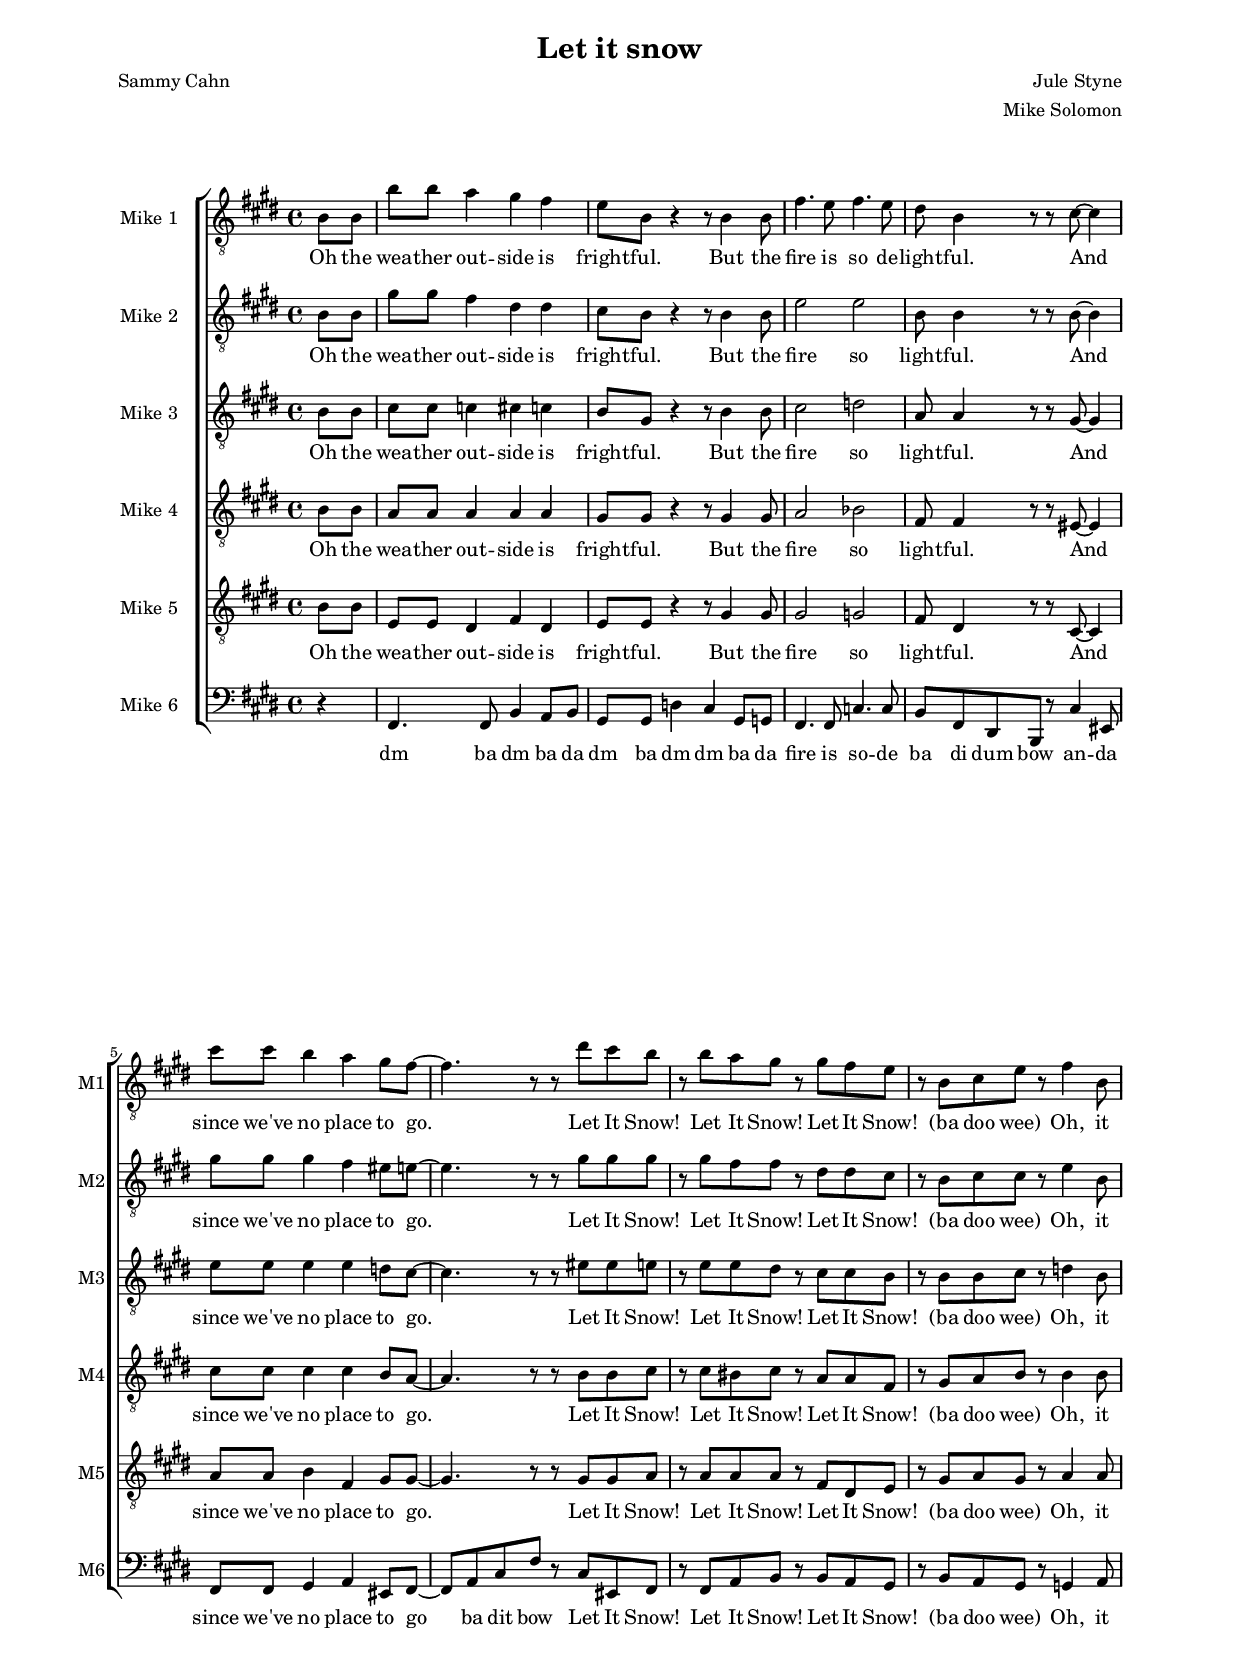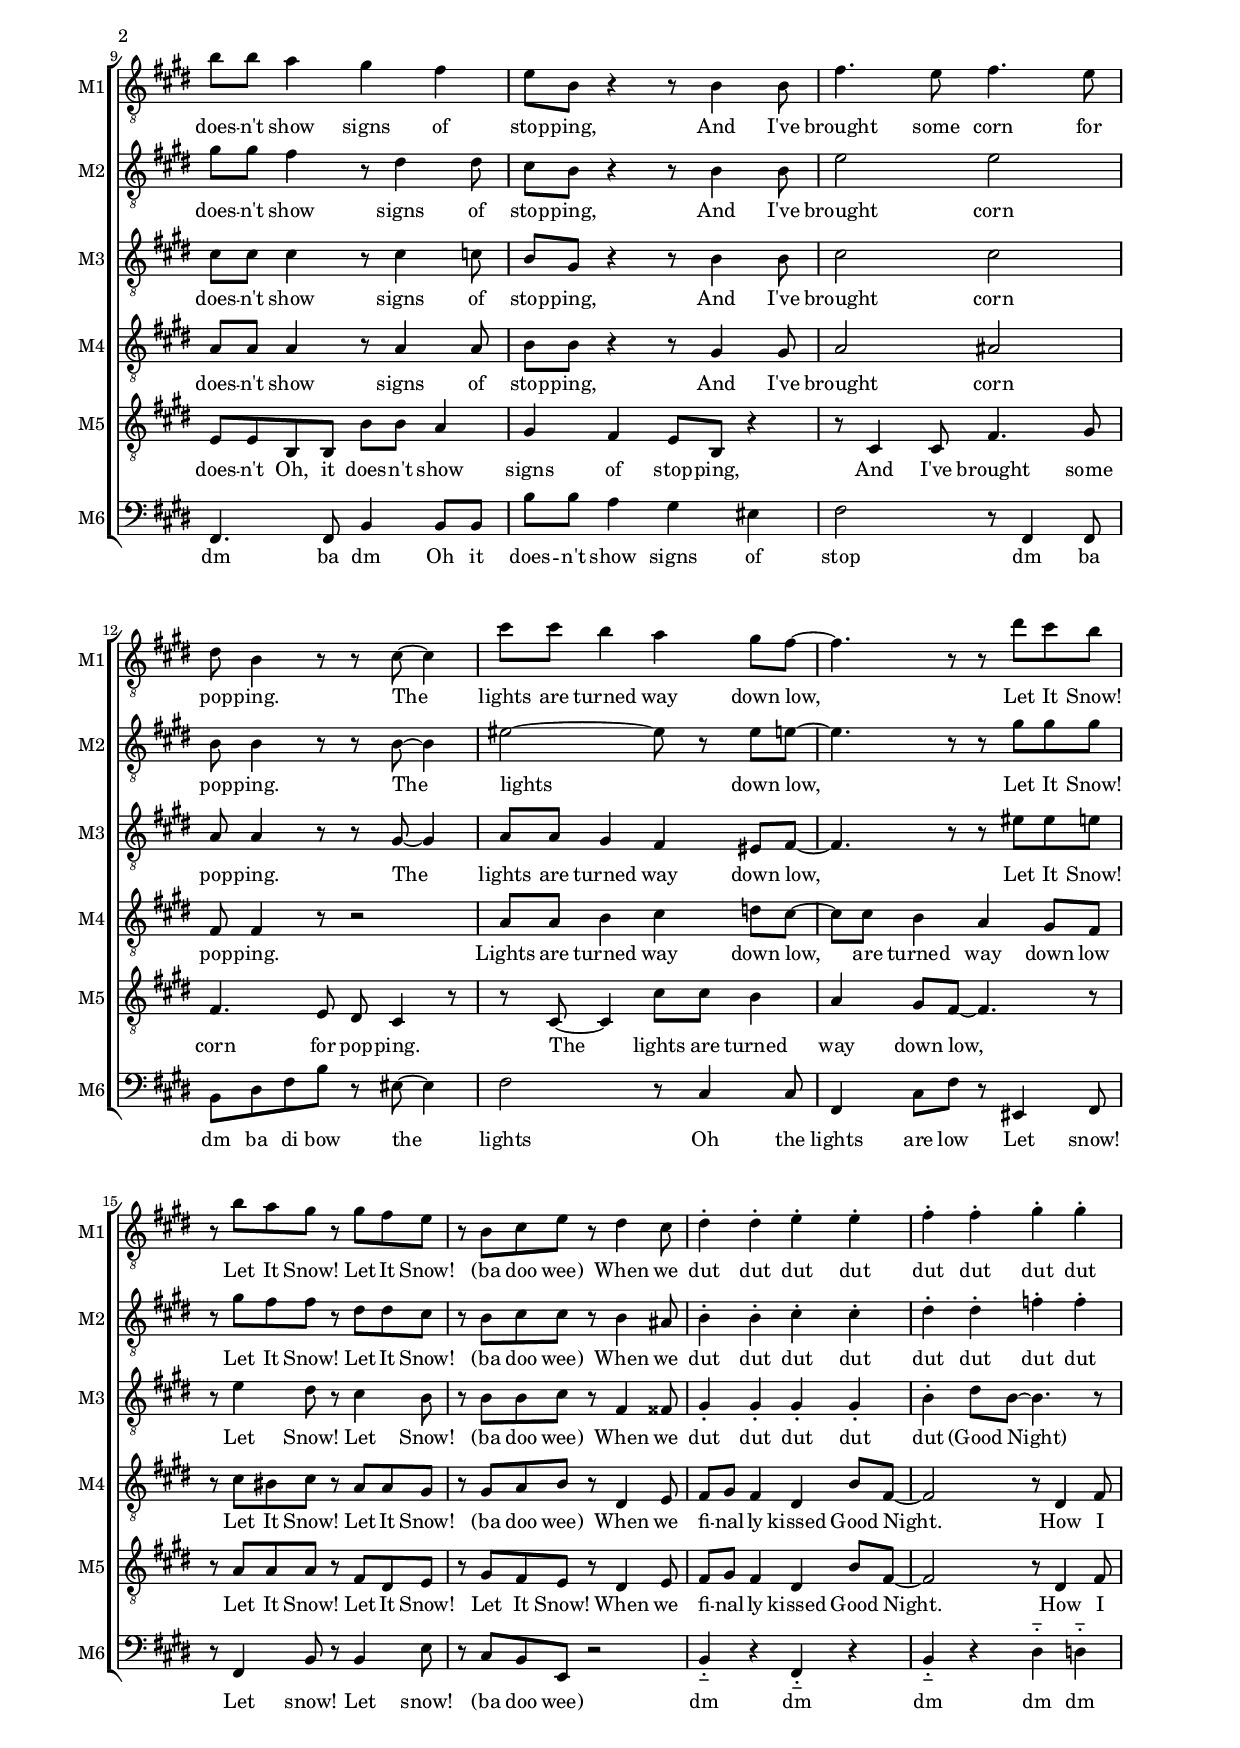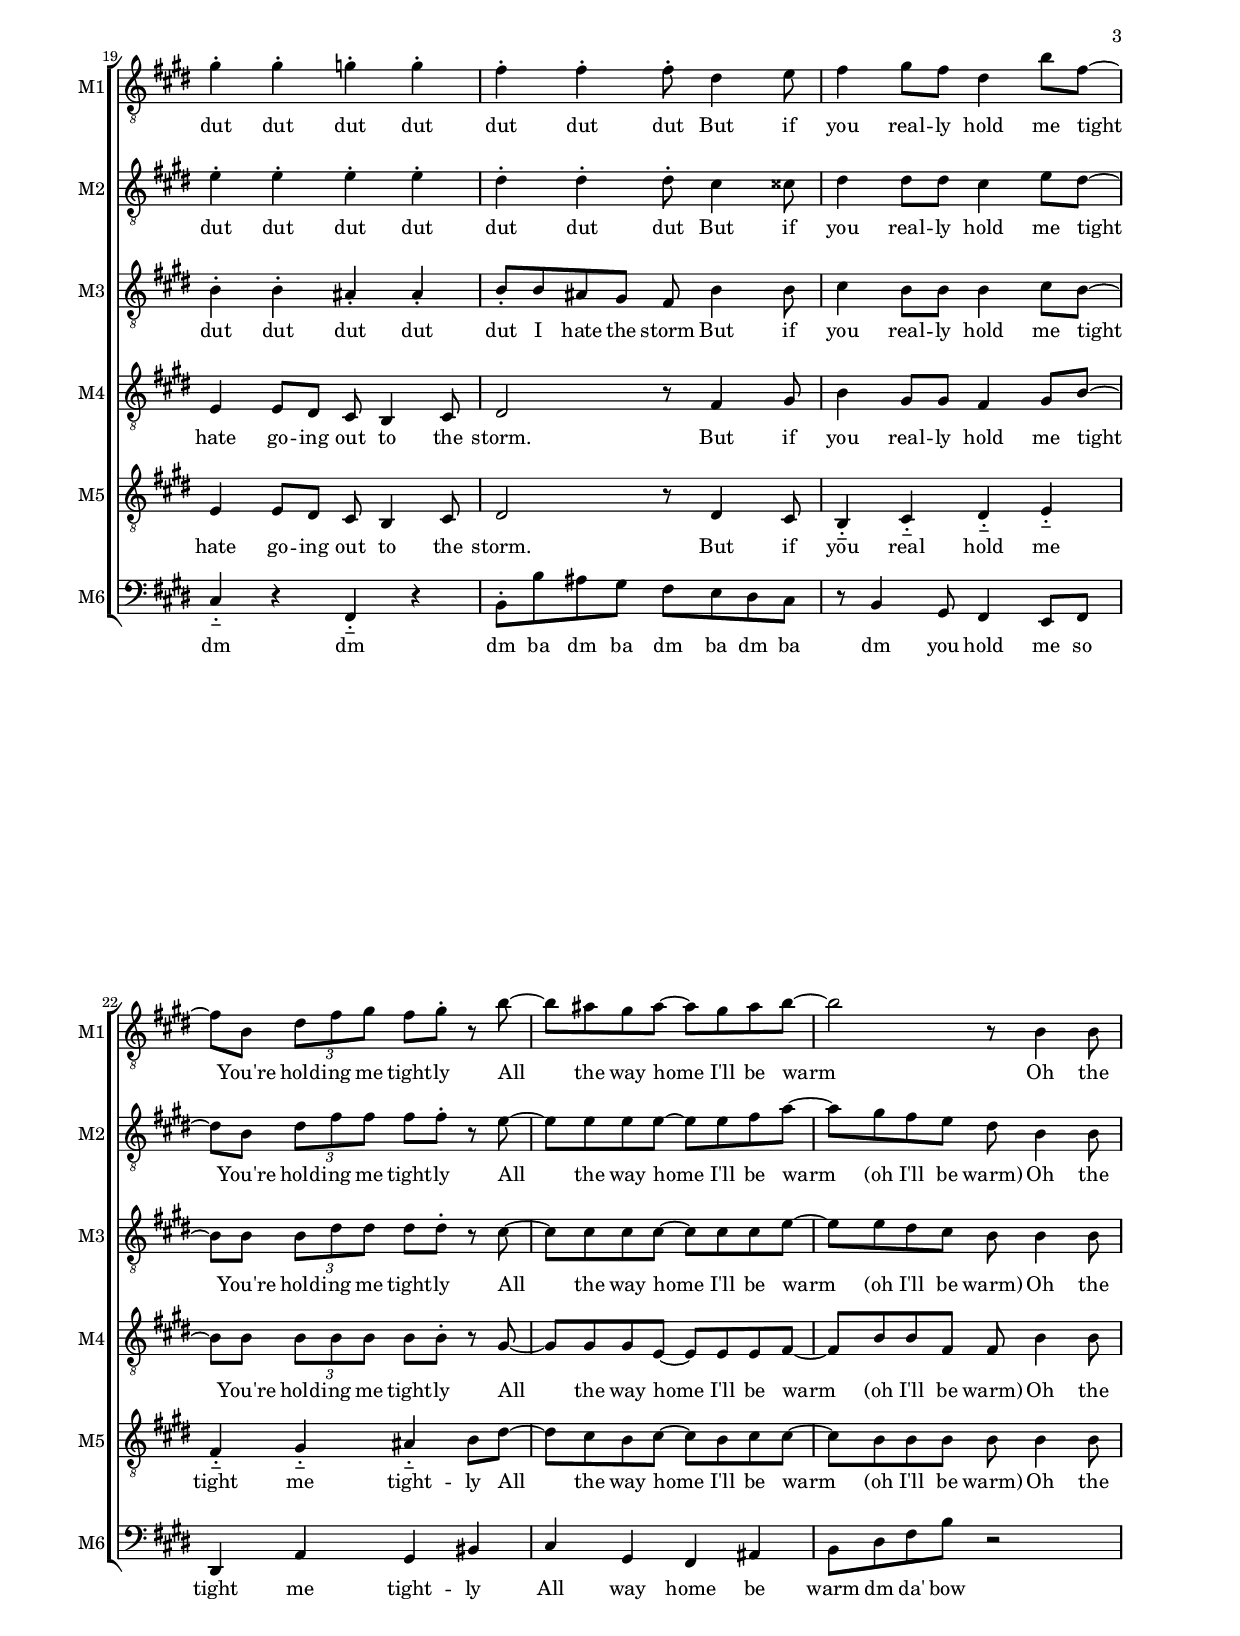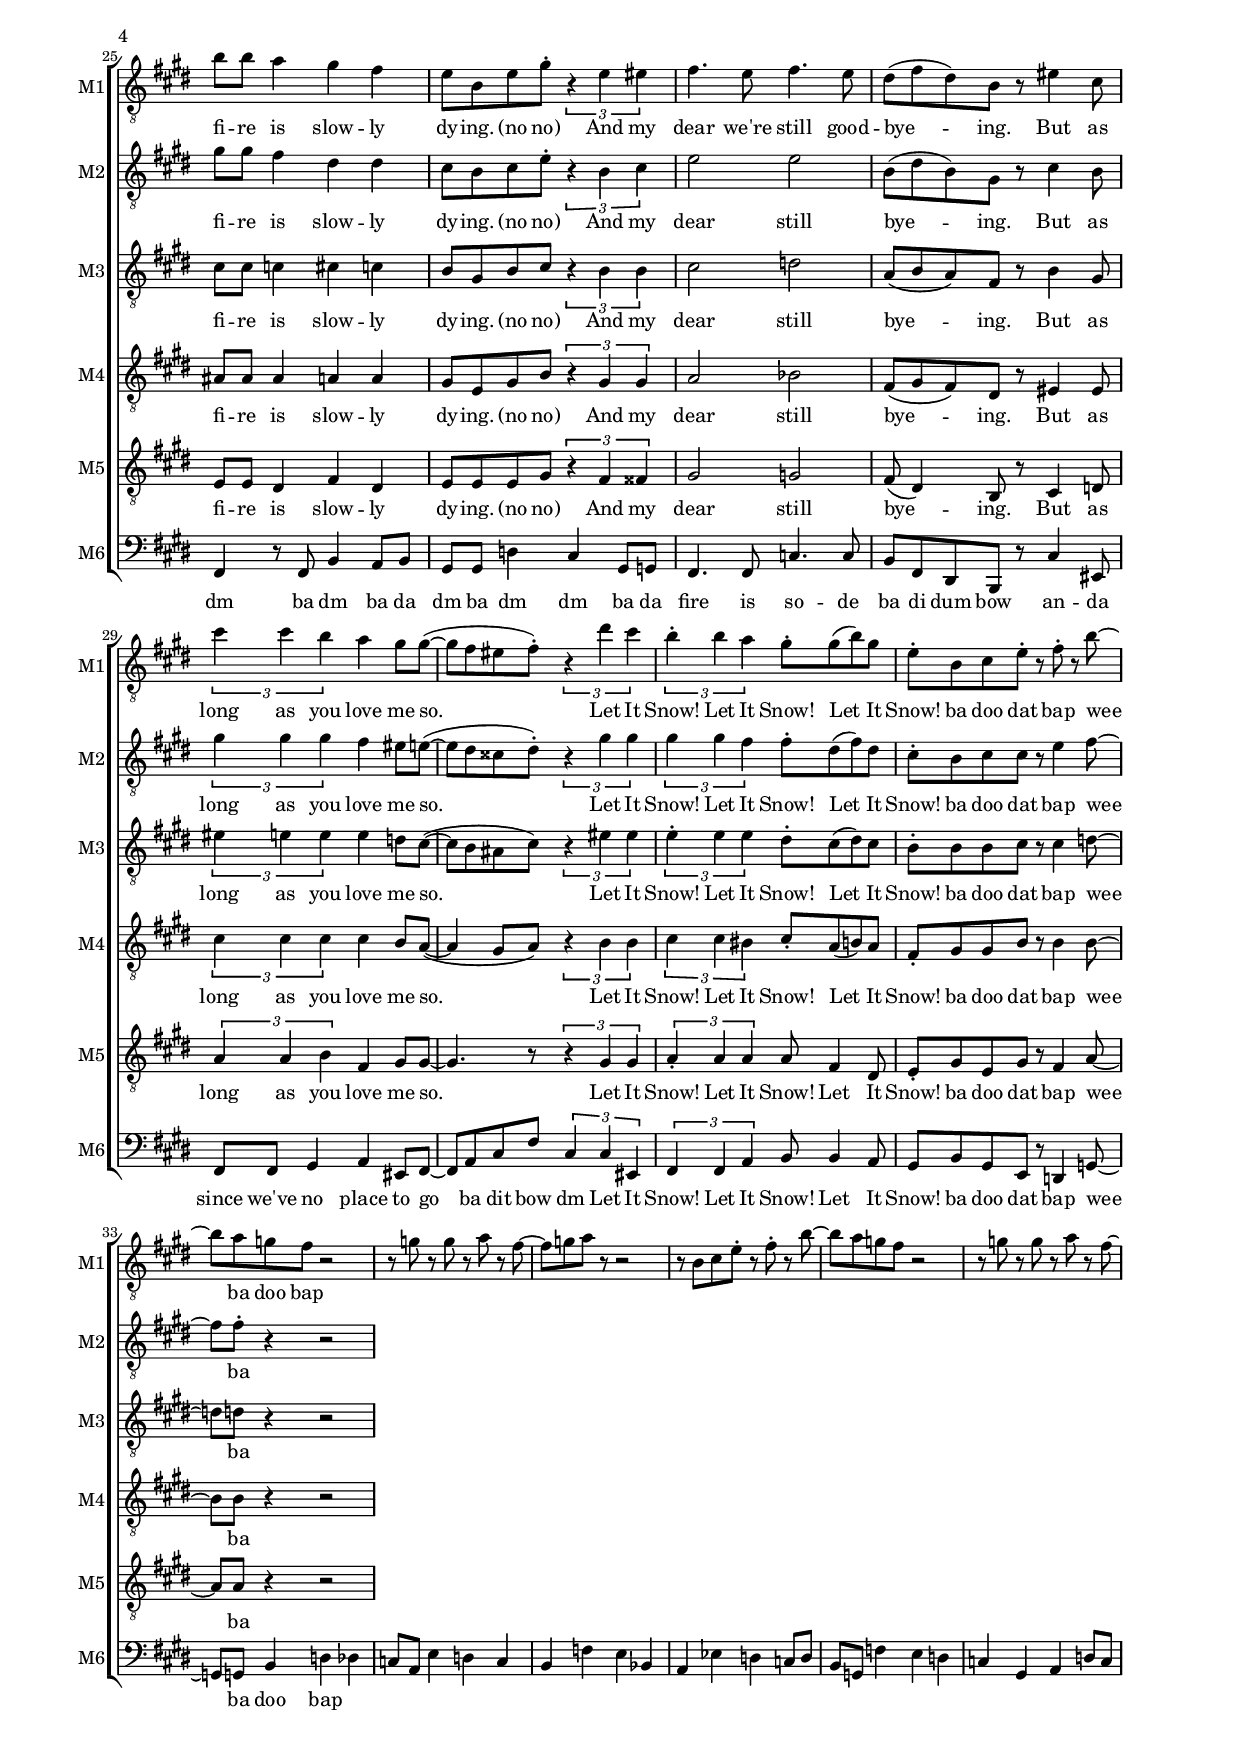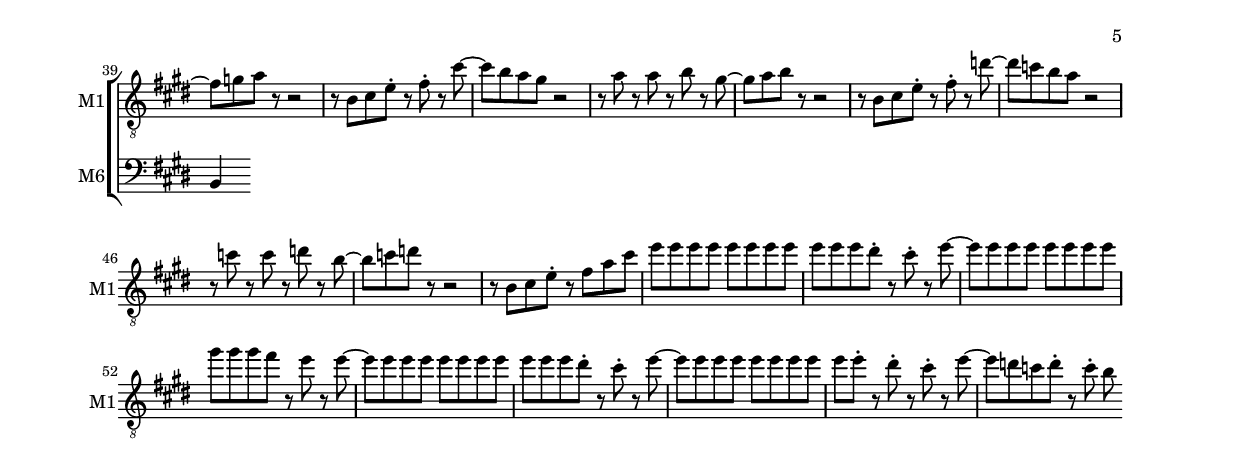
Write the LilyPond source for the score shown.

\version "2.19.83"

one = \relative c' {
    \key e \major
    \partial 4
    \clef "treble_8"
    b8\f b |
    b'8 b a4 gis fis |
    e8 b r4 r8 b4 b8 |
    fis'4. e8 fis4. e8 |
    dis8 b4 r8 r cis ~ cis4 |
    cis'8 cis b4 a gis8 fis ~ |
    fis4. r8 r8 dis' cis b |
    r b a gis r gis fis e |
    r b cis e r fis4 b,8 |
    b'8 b a4 gis fis |
    e8 b r4 r8 b4 b8 |
    fis'4. e8 fis4. e8 |
    dis8 b4 r8 r cis ~ cis4 |
    cis'8 cis b4 a gis8 fis ~ |
    fis4. r8 r8 dis' cis b |
    r b a gis r gis fis e |
    r b cis e r dis4 cis8 |
    dis4-. dis-. e-. e-. |
    fis-. fis-. gis-. gis-. |
    gis-. gis-. g-. g-. |
    fis-. fis-. fis8-. dis4 e8 |
    fis4 gis8 fis dis4 b'8 fis ~ |
    fis b, \times 2/3 { dis fis gis } fis gis-. r b ~ |
    b ais gis ais ~ ais gis ais b ~ |
    b2 r8 b,4 b8 |
    b'8 b a4 gis fis |
    e8 b e gis-. \times 2/3 { r4 e eis } |
    fis4. e8 fis4. e8 |
    dis8 ( fis dis ) b r8 eis4 cis8 |
    \times 2/3 { cis'4 cis b4 } a4 gis8 gis ~ ( |
    gis fis eis fis-. ) \times 2/3 { r4 dis' cis } |
    \times 2/3 { b-. b a } gis8-. gis ( b ) gis |
    e-. b cis e-. r fis-. r b ~ |
    b a g fis r2 |
    r8 g r g r a r fis ~ |
    fis g a r r2 |
    r8 b, cis e-. r fis-. r b ~ |
    b a g fis r2 |
    r8 g r g r a r fis ~ |
    fis g a r r2 |
    r8 b, cis e-. r fis-. r cis' ~ |
    cis b a gis r2 |
    r8 a r a r b r gis ~ |
    gis a b r r2 |
    r8 b, cis e-. r fis-. r d' ~ |
    d c b a r2 |
    r8 c r c r d r b ~ |
    b c d r r2 |
    r8 b, cis e-. r fis a cis |
    e e e e e e e e |
    e e e dis-. r cis-. r e ~ |
    e e e e e e e e |
    gis gis gis fis r e r e ~ |
    e e e e e e e e |
    e e e dis-. r cis-. r e ~ |
    e e e e e e e e |
    e e-. r dis-. r cis-. r e ~ |
    e d c d-. r c-. b
}

oneL = \lyricmode {
    Oh the wea -- ther out -- side is fright -- ful.
    But the fire is so de -- light -- ful.
    And since we've no place to go.
    Let It Snow! Let It Snow! Let It Snow!
    (ba doo wee)
    Oh, it does -- n't show signs of stop -- ping,
    And I've brought some corn for pop -- ping.
    The lights are turned way down low,
    Let It Snow! Let It Snow! Let It Snow!
    (ba doo wee)
    When we
    dut dut dut dut dut dut dut dut dut dut dut dut dut dut dut
    But if you real -- ly hold me tight
    You're hold -- ing me tight -- ly
    All the way home I'll be warm
    Oh the fi -- re is slow -- ly dy -- ing. (no no)
    And my dear we're still good -- bye -- ing.
    But as long as you love me so.
    Let It Snow! Let It Snow! Let It Snow!
    ba doo dat bap wee ba doo bap  
}

two = \relative c' {
    \key e \major
    \partial 4
    \clef "treble_8"
    b8\ppp b |
    gis'8\f gis fis4 dis dis |
    cis8 b8 r4 r8 b4 b8 |
    e2 e |
    b8 b4 r8 r b8 ~ b4 |
    gis'8 gis gis4 fis eis8 e ~ |
    e4. r8 r8 gis gis gis |
    r gis fis fis r dis dis cis |
    r b cis cis r e4 b8\pp |
    gis'8\f gis fis4 r8 dis4 dis8 |
    cis8 b8 r4 r8 b4 b8 |
    e2 e |
    b8 b4 r8 r b8 ~ b4 |
    eis2 ~ eis8 r eis8 e ~ |
    e4. r8 r8 gis gis gis |
    r gis fis fis r dis dis cis |
    r b cis cis r b4 ais8 |
    b4-. b-. cis-. cis-. |
    dis-. dis-. f-. f-. |
    e-. e-. e-. e-. |
    dis-. dis-. dis8-. cis4 cisis8 |
    dis4 dis8 dis cis4 e8 dis ~ |
    dis b\ppp \times 2/3 { dis fis fis } fis fis-. r e\f ~ |
    e e e e ~ e e fis a ~ |
    a gis fis e dis b4\ppp b8 |
    gis'8\f gis fis4 dis dis |
    cis8 b cis e-. \times 2/3 { r4 b cis } |
    e2 e |
    b8 ( dis b ) gis r8 cis4 b8 |
    \times 2/3 { gis'4 gis gis } fis eis8 e ~ ( |
    e dis cisis dis-. ) \times 2/3 { r4 gis gis } |
    \times 2/3 { gis gis fis } fis8-. dis ( fis ) dis |
    cis-. b cis cis r e4 fis8 ~ |
    fis fis8-. r4 r2 |
}

twoL = \lyricmode {
    Oh the wea -- ther out -- side is fright -- ful.
    But the fire so light -- ful.
    And since we've no place to go.
    Let It Snow! Let It Snow! Let It Snow!
    (ba doo wee)
    Oh, it does -- n't show signs of stop -- ping,
    And I've brought corn pop -- ping.
    The lights down low,
    Let It Snow! Let It Snow! Let It Snow!
    (ba doo wee)
    When we
    dut dut dut dut dut dut dut dut dut dut dut dut dut dut dut
    But if you real -- ly hold me tight
    You're hold -- ing me tight -- ly
    All the way home I'll be warm (oh I'll be warm)
    Oh the fi -- re is slow -- ly dy -- ing. (no no)
    And my dear still bye -- ing.
    But as long as you love me so.
    Let It Snow! Let It Snow! Let It Snow!
    ba doo dat bap wee ba doo bap  
}

three = \relative c' {
    \key e \major
    \partial 4
    \clef "treble_8"
    b8\ppp b |
    cis8\f cis c4 cis c |
    b8 gis r4 r8 b4 b8 |
    cis2 d |
    a8 a4 r8 r gis8 ~ gis4 |
    e'8 e e4 e d8 cis ~ |
    cis4. r8 r eis eis e |
    r e e dis r cis cis b |
    r b b cis r d4 b8\pp |
    cis8\f cis cis4 r8 cis4 c8 |
    b8 gis r4 r8 b4 b8 |
    cis2 cis |
    a8 a4 r8 r gis8 ~ gis4 |
    a8 a gis4 fis eis8 fis ~ |
    fis4. r8 r8 eis' eis e |
    r e4 dis8 r cis4 b8 |
    r b b cis r fis,4 fisis8 |
    gis4-. gis-. gis-. gis-. |
    b-. dis8 b ~ b4. r8 |
    b4-. b-. ais-. ais-. |
    b8-. b ais gis fis b4 b8  |
    cis4 b8 b b4 cis8 b ~ |
    b b\ppp \times 2/3 { b dis\f dis } dis dis-. r cis ~ |
    cis cis cis cis ~ cis cis cis e ~ |
    e e dis cis b b4\ppp b8 |
    cis8\f cis c4 cis c |
    b8 gis b cis \times 2/3 { r4 b b } |
    cis2 d |
    a8 ( b a ) fis r8 b4 gis8 |
    \times 2/3 { eis'4 e e } e d8 cis ~ ( |
    cis b ais cis ) \times 2/3 { r4 eis eis } |
    \times 2/3 { e-. e e } dis8-. cis ( dis ) cis |
    b-. b b cis r cis4 d8 ~ |
    d8 d8 r4 r2 |
}

threeL = \lyricmode {
    Oh the wea -- ther out -- side is fright -- ful.
    But the fire so light -- ful.
    And since we've no place to go.
    Let It Snow! Let It Snow! Let It Snow!
    (ba doo wee)
    Oh, it does -- n't show signs of stop -- ping,
    And I've brought corn pop -- ping.
    The lights are turned way down low,
    Let It Snow! Let Snow! Let Snow!
    (ba doo wee)
    When we
    dut dut dut dut dut (Good Night) dut dut dut dut dut I hate the storm
    But if you real -- ly hold me tight
    You're hold -- ing me tight -- ly
    All the way home I'll be warm (oh I'll be warm)
    Oh the fi -- re is slow -- ly dy -- ing. (no no)
    And my dear still bye -- ing.
    But as long as you love me so.
    Let It Snow! Let It Snow! Let It Snow!
    ba doo dat bap wee ba doo bap  
}

four = \relative c' {
    \key e \major
    \partial 4
    \clef "treble_8"
    b8\ppp b |
    a8\f a a4 a a |
    gis8 gis r4 r8 gis4 gis8 |
    a2 bes |
    fis8 fis4 r8 r eis8 ~ eis4 |
    cis'8 cis cis4 cis b8 a ~ |
    a4. r8 r b b cis |
    r cis bis cis r a a fis |
    r gis a b r b4\ppp b8 |
    a8\f a a4 r8 a4 a8 |
    b8 b r4 r8 gis4 gis8 |
    a2 ais |
    fis8 fis4 r8 r2 |
    a8 a b4 cis d8 cis ~ |
    cis8 cis b4 a gis8 fis |
    r cis' bis cis r a a gis |
    r gis a b r dis,4 e8 |
    fis8 gis fis4 dis b'8 fis ~ |
    fis2 r8 dis4 fis8 |
    e4 e8 dis cis b4 cis8 |
    dis2 r8 fis4 gis8 |
    b4 gis8 gis fis4 gis8 b ~ |
    b b \times 2/3 { b b b } b b-. r gis ~ |
    gis gis gis e ~ e e e fis ~ |
    fis b b fis fis b4 b8 |
    ais8 ais ais4 a a |
    gis8 e gis b \times 2/3 { r4 gis gis } |
    a2 bes |
    fis8 ( gis fis ) dis r8 eis4 eis8 |
    \times 2/3 { cis'4 cis cis4 } cis b8 a ~ ( |
    a4 gis8 a ) \times 2/3 { r4 b b } |
    \times 2/3 { cis cis bis } cis8-. a ( b ) a |
    fis-. gis gis b r b4 b8 ~ |
    b8 b r4 r2 |
}

fourL = \lyricmode {
    Oh the wea -- ther out -- side is fright -- ful.
    But the fire so light -- ful.
    And since we've no place to go.
    Let It Snow! Let It Snow! Let It Snow!
    (ba doo wee)
    Oh, it does -- n't show signs of stop -- ping,
    And I've brought corn pop -- ping.
    Lights are turned way down low, are turned way down low
    Let It Snow! Let It Snow!
    (ba doo wee)
    When we
    fi -- nal -- ly kissed Good Night.
    How I hate go -- ing out to the storm.
    But if you real -- ly hold me tight
    You're hold -- ing me tight -- ly
    All the way home I'll be warm (oh I'll be warm)
    Oh the fi -- re is slow -- ly dy -- ing. (no no)
    And my dear still bye -- ing.
    But as long as you love me so.
    Let It Snow! Let It Snow! Let It Snow!
    ba doo dat bap wee ba doo bap  
}

five = \relative c' {
    \key e \major
    \partial 4
    \clef "treble_8"
    b8\ppp b |
    e,8\f e dis4 fis dis |
    e8 e r4 r8 gis4 gis8 |
    gis2 g |
    fis8 dis4 r8 r cis8 ~ cis4 |
    a'8 a b4 fis gis8 gis ~ |
    gis4. r8 r gis gis a |
    r a a a r fis dis e |
    r gis a gis r a4 a8\mf |
    e8 e b8 b b'8 b a4 |
    gis fis e8 b r4 |
    r8 cis4 cis8 fis4. gis8 |
    fis4. e8 dis8 cis4 r8 |
    r cis ~ cis4 cis'8 cis b4 |
    a gis8 fis ~ fis4. r8 |
    r a a a r fis dis e |
    r gis fis e r dis4 e8 |
    fis8 gis fis4 dis b'8 fis ~ |
    fis2 r8 dis4 fis8 |
    e4 e8 dis cis b4 cis8 |
    dis2 r8 dis4 cis8 |
    b4-_ cis-_ dis-_ e-_ |
    fis-_ gis-_ ais-_ b8 dis ~ |
    dis cis b cis ~ cis b cis cis ~ |
    cis b b b b8 b4\ppp b8 |
    e,8\f e dis4 fis dis |
    e8 e e gis \times 2/3 { r4 fis fisis } |
    gis2 g |
    fis8 ( dis4 ) b8 r cis4 d8 |
    \times 2/3 { a'4 a b } fis gis8 gis ~ |
    gis4. r8 \times 2/3 { r4 gis gis } |
    \times 2/3 { a-. a a } a8 fis4 dis8 |
    e-. gis e gis r fis4 a8 ~ |
    a8 a r4 r2 |
}

fiveL = \lyricmode {
    Oh the wea -- ther out -- side is fright -- ful.
    But the fire so light -- ful.
    And since we've no place to go.
    Let It Snow! Let It Snow! Let It Snow!
    (ba doo wee)
    Oh, it does -- n't Oh, it does -- n't show signs of stop -- ping,
    And I've brought some corn for pop -- ping.
    The lights are turned way down low,
    Let It Snow! Let It Snow! Let It Snow!
    When we
    fi -- nal -- ly kissed Good Night.
    How I hate go -- ing out to the storm.
    But if you real hold me tight me tight -- ly
    All the way home I'll be warm (oh I'll be warm)
    Oh the fi -- re is slow -- ly dy -- ing. (no no)
    And my dear still bye -- ing.
    But as long as you love me so.
    Let It Snow! Let It Snow! Let It Snow!
    ba doo dat bap wee ba doo bap  
}

six = \relative c, {
    \key e \major
    \partial 4
    \clef bass
    r4 |
    fis4. fis8 b4 a8 b |
    gis8 gis d'4 cis gis8 g |
    fis4. fis8 c'4. c8 |
    b fis dis b r cis'4 eis,8 |
    fis8 fis gis4 a eis8 fis ~ |
    fis8 a cis fis r cis eis, fis |
    r fis a b r b a gis |
    r8 b a gis r g4 a8 |
    fis4. fis8 b4 b8 b |
    b'8 b a4 gis eis |
    fis2 r8 fis,4 fis8 |
    b8 dis fis b r eis, ~ eis4 |
    fis2 r8 cis4 cis8 |
    fis,4 cis'8 fis8 r8 eis,4 fis8 |
    r fis4 b8 r b4 e8 |
    r cis b e, r2 |
    b'4-_ r fis-_ r |
    b-_ r dis-_ d-_ |
    cis-_ r fis,-_ r |
    b8-. b' ais gis fis e dis cis |
    r8 b4 gis8 fis4 e8 fis |
    dis4 a' gis bis |
    cis gis fis ais |
    b8 dis fis b r2 |
    fis,4 r8 fis b4 a8 b |
    gis8 gis d'4 cis gis8 g |
    fis4. fis8 c'4. c8 |
    b fis dis b r cis'4 eis,8 |
    fis8 fis gis4 a eis8 fis ~ |
    fis8 a cis fis \times 2/3 { cis4 cis eis, } |
    \times 2/3 { fis fis a } b8 b4 a8 |
    gis8 b gis e r d4 g8 ~ |
    g8 g b4 d des |
    c8 a e'4 d c |
    b f' e bes |
    a ees' d c8 d |
    b8 g f'4 e d |
    c gis a d8 c |
    b4
}

sixL = \lyricmode {
    dm ba dm ba da
    dm ba dm dm ba da
    fire is so -- de
    ba di dum bow an -- da
    since we've no place to
    go ba dit bow
    Let It Snow! Let It Snow! Let It Snow!
    (ba doo wee)
    Oh, it
    dm ba dm Oh it does -- n't show signs of stop
    dm ba
    dm ba di bow the lights
    Oh the lights are low
    Let snow! Let snow! Let snow!
    (ba doo wee)
    dm dm dm dm dm dm dm
    dm ba dm ba dm ba dm ba
    dm you hold me so tight
    me tight -- ly
    All way home be warm dm da' bow
    dm ba dm ba da
    dm ba dm dm ba da
    fire is so -- de
    ba di dum bow an -- da
    since we've no place to
    go ba dit bow dm
    Let It Snow! Let It Snow! Let It Snow!
    ba doo dat bap wee ba doo bap
}

unfoldSwing = #(define-music-function (parser location tp) (integer?)
#{
  \set Score.tempoWholesPerMinute = #(ly:make-moment (/ (* 3 tp) 2) 8 0 0)
  s8
  \set Score.tempoWholesPerMinute = #(ly:make-moment (* 3 tp) 8 0 0)
  s8
#})

muzak = \new ChoirStaff <<
    \new Staff \with { instrumentName = "Mike 1" shortInstrumentName = "M1" } << \new Voice = "one" \one \new Lyrics \lyricsto "one" \oneL >>
    \new Staff \with { instrumentName = "Mike 2" shortInstrumentName = "M2" } << \new Voice = "two" \two \new Lyrics \lyricsto "two" \twoL >>
    \new Staff \with { instrumentName = "Mike 3" shortInstrumentName = "M3" } << \new Voice = "three" \three \new Lyrics \lyricsto "three" \threeL >>
    \new Staff \with { instrumentName = "Mike 4" shortInstrumentName = "M4" } << \new Voice = "four" \four \new Lyrics \lyricsto "four" \fourL >>
    \new Staff \with { instrumentName = "Mike 5" shortInstrumentName = "M5" } << \new Voice = "five" \five \new Lyrics \lyricsto "five" \fiveL >>
    \new Staff \with { instrumentName = "Mike 6" shortInstrumentName = "M6" } << \new Voice = "six" \six \new Lyrics \lyricsto "six" \sixL >>
>>

\score {
    \muzak
    \layout { \Score { \override DynamicText.stencil = ##f }}
}

\score {
    << { \unfoldRepeats \muzak } { \repeat unfold 86 { \unfoldSwing #98 } \set Score.tempoWholesPerMinute = #(ly:make-moment 98 4 0 0) s4 \repeat unfold 158 { \unfoldSwing #98 } } >>
    \midi {}
}

\header {
    title = "Let it snow"
    composer = "Jule Styne"
    arranger = "Mike Solomon"
    poet = "Sammy Cahn"
}

\paper {
    left-margin=2.0\cm
    right-margin=2.0\cm
}
#(set-global-staff-size 15.87)